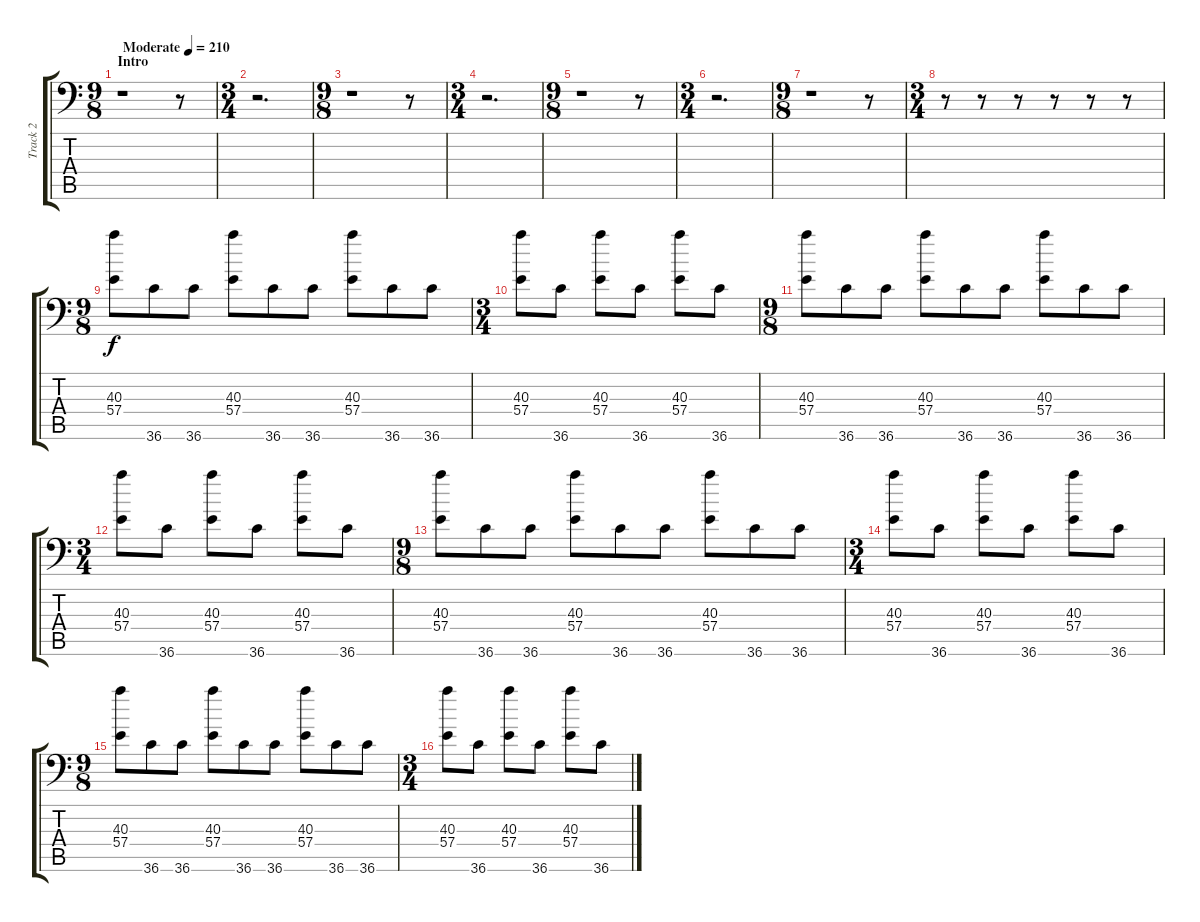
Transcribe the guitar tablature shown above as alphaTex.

\track ("Track 2" "Track 2") {instrument acousticgrandpiano}
\staff {score tabs}
\tuning (C-1 C-1 C-1 C-1 C-1 C-1) {hide}
\ts (9 8)
\section ("" "Intro")
\tempo (210 "Moderate")
\clef f4
\ks c
r.1{dy f instrument acousticgrandpiano} r.8 |
\ts (3 4)
r.2{d} |
\ts (9 8)
r.1 r.8 |
\ts (3 4)
r.2{d} |
\ts (9 8)
r.1 r.8 |
\ts (3 4)
r.2{d} |
\ts (9 8)
r.1 r.8 |
\ts (3 4)
r.8 r.8 r.8 r.8 r.8 r.8 |
\ts (9 8)
(40.3 57.4).8 36.6.8 36.6.8 (40.3 57.4).8 36.6.8 36.6.8 (40.3 57.4).8 36.6.8 36.6.8 |
\ts (3 4)
(40.3 57.4).8 36.6.8 (40.3 57.4).8 36.6.8 (40.3 57.4).8 36.6.8 |
\ts (9 8)
(40.3 57.4).8 36.6.8 36.6.8 (40.3 57.4).8 36.6.8 36.6.8 (40.3 57.4).8 36.6.8 36.6.8 |
\ts (3 4)
(40.3 57.4).8 36.6.8 (40.3 57.4).8 36.6.8 (40.3 57.4).8 36.6.8 |
\ts (9 8)
(40.3 57.4).8 36.6.8 36.6.8 (40.3 57.4).8 36.6.8 36.6.8 (40.3 57.4).8 36.6.8 36.6.8 |
\ts (3 4)
(40.3 57.4).8 36.6.8 (40.3 57.4).8 36.6.8 (40.3 57.4).8 36.6.8 |
\ts (9 8)
(40.3 57.4).8 36.6.8 36.6.8 (40.3 57.4).8 36.6.8 36.6.8 (40.3 57.4).8 36.6.8 36.6.8 |
\ts (3 4)
(40.3 57.4).8 36.6.8 (40.3 57.4).8 36.6.8 (40.3 57.4).8 36.6.8
